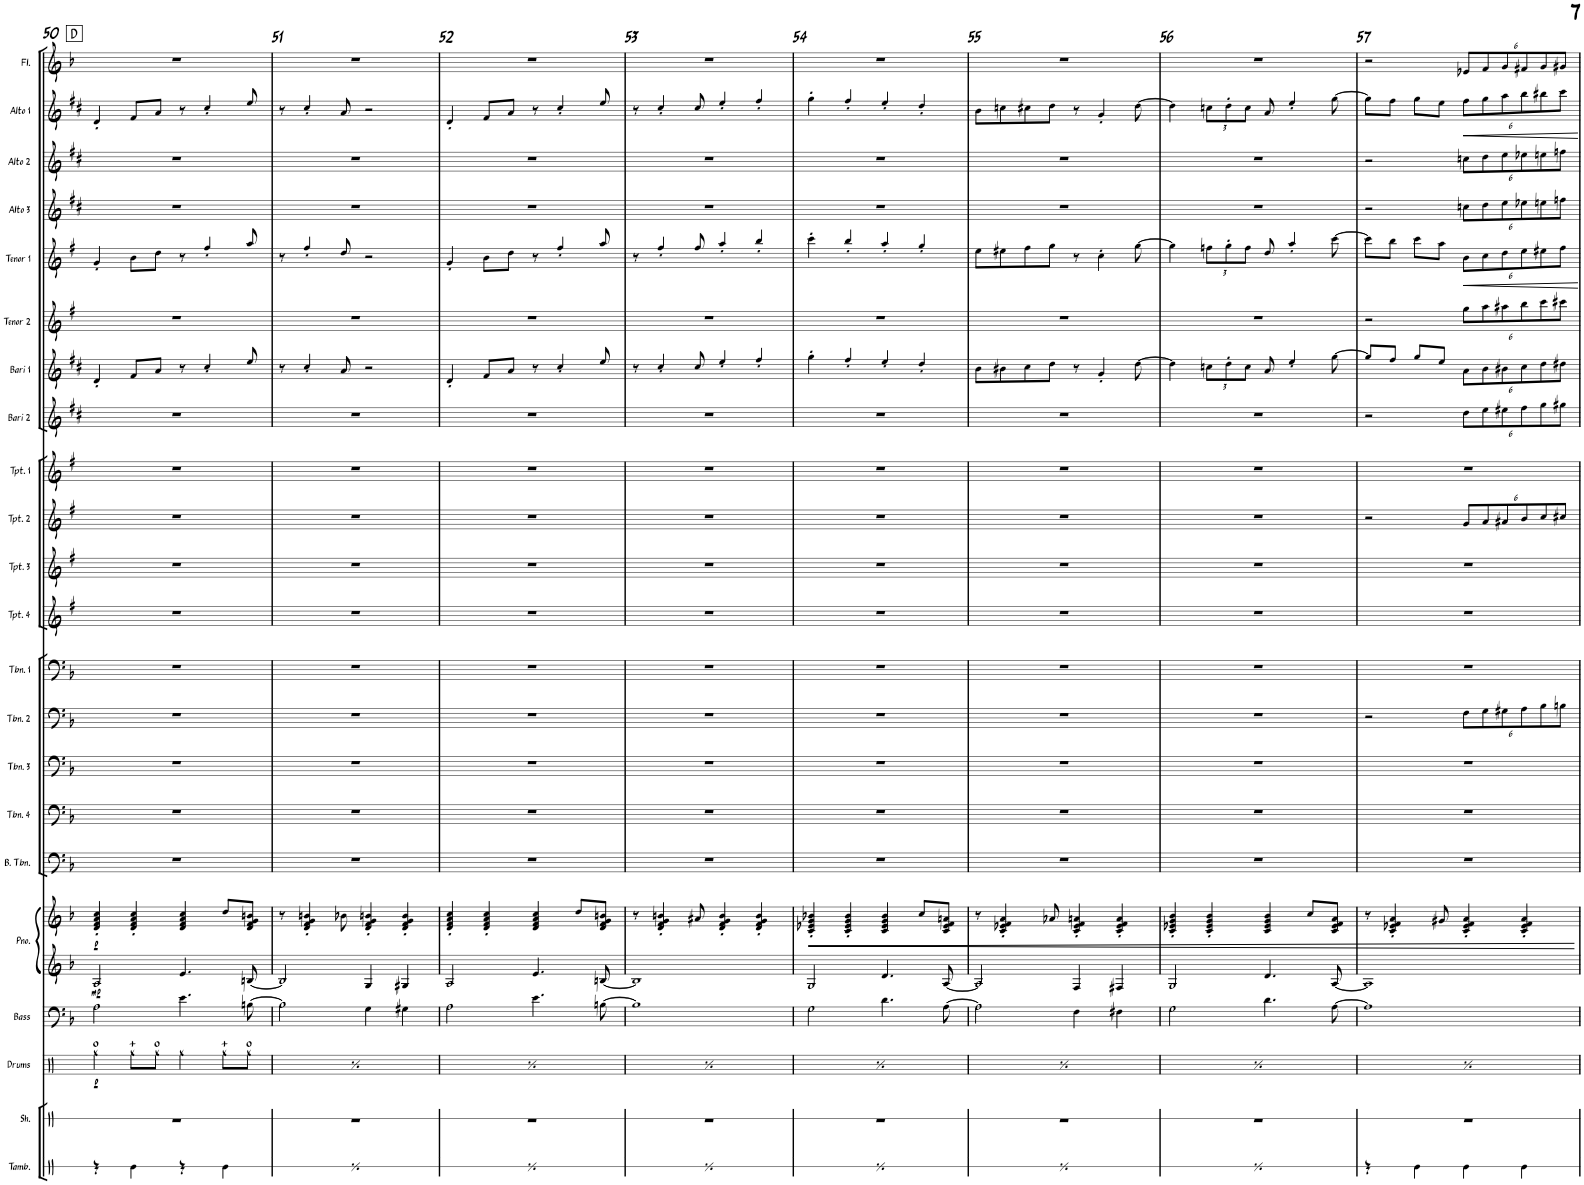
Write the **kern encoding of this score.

**kern	**kern	**kern	**dynam	**kern	**kern	**kern	**dynam	**kern	**kern	**kern	**kern	**kern	**kern	**kern	**kern	**kern	**kern	**kern	**kern	**kern	**kern	**kern	**kern	**kern
*part22	*part21	*part20	*part20	*part19	*part18	*part18	*part18	*part17	*part16	*part15	*part14	*part13	*part12	*part11	*part10	*part9	*part8	*part7	*part6	*part5	*part4	*part3	*part2	*part1
*staff23	*staff22	*staff21	*staff21	*staff20	*staff19	*staff18	*staff18/19	*staff17	*staff16	*staff15	*staff14	*staff13	*staff12	*staff11	*staff10	*staff9	*staff8	*staff7	*staff6	*staff5	*staff4	*staff3	*staff2	*staff1
*I"Tambourine	*I"Shaker	*I"Drums	*	*I"Bass	*I"Piano	*	*	*I"Bass Trombone	*I"Trombone 4	*I"Trombone 3	*I"Trombone 2	*I"Trombone 1	*I"Trumpet 4	*I"Trumpet 3	*I"Trumpet 2	*I"Trumpet 1	*I"Bari Sax 2	*I"Bari Sax 1	*I"Tenor Sax 2	*I"Tenor Sax 1	*I"Alto Sax 3	*I"Alto Sax 2	*I"Alto Sax 1	*I"Flute
*I'Tamb.	*I'Sh.	*I'Drums	*	*I'Bass	*I'Pno.	*	*	*I'B. Tbn.	*I'Tbn. 4	*I'Tbn. 3	*I'Tbn. 2	*I'Tbn. 1	*I'Tpt. 4	*I'Tpt. 3	*I'Tpt. 2	*I'Tpt. 1	*I'Bari 2	*I'Bari 1	*I'Tenor 2	*I'Tenor 1	*I'Alto 3	*I'Alto 2	*I'Alto 1	*I'Fl.
!!LO:PB:g=z
*clefX	*clefX	*clefX	*	*clefF4	*clefG2	*clefG2	*	*clefF4	*clefF4	*clefF4	*clefF4	*clefF4	*clefG2	*clefG2	*clefG2	*clefG2	*clefG2	*clefG2	*clefG2	*clefG2	*clefG2	*clefG2	*clefG2	*clefG2
*	*	*	*	*Trd7c12	*	*	*	*	*	*	*	*	*Trd1c2	*Trd1c2	*Trd1c2	*Trd1c2	*Trd12c21	*Trd12c21	*Trd8c14	*Trd8c14	*Trd5c9	*Trd5c9	*Trd5c9	*
*k[]	*k[]	*k[]	*	*k[b-]	*k[b-]	*k[b-]	*	*k[b-]	*k[b-]	*k[b-]	*k[b-]	*k[b-]	*k[f#]	*k[f#]	*k[f#]	*k[f#]	*k[f#c#]	*k[f#c#]	*k[f#]	*k[f#]	*k[f#c#]	*k[f#c#]	*k[f#c#]	*k[b-]
*M4/4	*M4/4	*M4/4	*	*M4/4	*M4/4	*M4/4	*	*M4/4	*M4/4	*M4/4	*M4/4	*M4/4	*M4/4	*M4/4	*M4/4	*M4/4	*M4/4	*M4/4	*M4/4	*M4/4	*M4/4	*M4/4	*M4/4	*M4/4
!!LO:REH:place=s1:a:B:rj:fs=14:t=D
=50	=50	=50	=50	=50	=50	=50	=50	=50	=50	=50	=50	=50	=50	=50	=50	=50	=50	=50	=50	=50	=50	=50	=50	=50
!	!	!	!LO:DY:b	!	!	!	!LO:DY:b=2	!	!	!	!	!	!	!	!	!	!	!	!	!	!	!	!	!
!	!	!	!	!	!	!	!LO:DY:n=1:b	!	!	!	!	!	!	!	!	!	!	!	!	!	!	!	!	!
4r	1r	4Rgg\	p	2A\	2A/	4d/' 4f/' 4a/' 4cc/'	mp p	1r	1r	1r	1r	1r	1r	1r	1r	1r	1r	4d'/	1r	4g'/	1r	1r	4d'/	1r
4Re\	.	8Rgg\L	.	.	.	4d/' 4f/' 4a/' 4cc/'	.	.	.	.	.	.	.	.	.	.	.	8f#/L	.	8b\L	.	.	8f#/L	.
.	.	8Rgg\J	.	.	.	.	.	.	.	.	.	.	.	.	.	.	.	8a/J	.	8dd\J	.	.	8a/J	.
4r	.	4Rgg\	.	4.e\	4.e/	4d/ 4f/ 4a/ 4cc/	.	.	.	.	.	.	.	.	.	.	.	8r	.	8r	.	.	8r	.
.	.	.	.	.	.	.	.	.	.	.	.	.	.	.	.	.	.	4cc#'/	.	4ff#'/	.	.	4cc#'/	.
4Re\	.	8Rgg\L	.	.	.	8dd/L	.	.	.	.	.	.	.	.	.	.	.	.	.	.	.	.	.	.
.	.	8Rgg\J	.	[8Bn\	[<8Bn/	8d/ 8f/ 8g/ 8bn/J	.	.	.	.	.	.	.	.	.	.	.	8ee/	.	8aa/	.	.	8ee/	.
=51	=51	=51	=51	=51	=51	=51	=51	=51	=51	=51	=51	=51	=51	=51	=51	=51	=51	=51	=51	=51	=51	=51	=51	=51
!	!	!	!LO:DY:b	!	!	!	!	!	!	!	!	!	!	!	!	!	!	!	!	!	!	!	!	!
4r	1r	4Rgg\	p	2B\]	2B/]	8r	.	1r	1r	1r	1r	1r	1r	1r	1r	1r	1r	8r	1r	8r	1r	1r	8r	1r
.	.	.	.	.	.	4d/' 4f/' 4g/' 4bn/'	.	.	.	.	.	.	.	.	.	.	.	4cc#'/	.	4ff#'/	.	.	4cc#'/	.
4Re\	.	8Rgg\L	.	.	.	.	.	.	.	.	.	.	.	.	.	.	.	.	.	.	.	.	.	.
.	.	8Rgg\J	.	.	.	8b-X\	.	.	.	.	.	.	.	.	.	.	.	8a/	.	8dd/	.	.	8a/	.
4r	.	4Rgg\	.	4G\	4G/	4d/' 4f/' 4g/' 4bn/'	.	.	.	.	.	.	.	.	.	.	.	2r	.	2r	.	.	2r	.
4Re\	.	8Rgg\L	.	4G#X\	4G#X/	4d/' 4f/' 4g/' 4b/'	.	.	.	.	.	.	.	.	.	.	.	.	.	.	.	.	.	.
.	.	8Rgg\J	.	.	.	.	.	.	.	.	.	.	.	.	.	.	.	.	.	.	.	.	.	.
=52	=52	=52	=52	=52	=52	=52	=52	=52	=52	=52	=52	=52	=52	=52	=52	=52	=52	=52	=52	=52	=52	=52	=52	=52
!	!	!	!LO:DY:b	!	!	!	!	!	!	!	!	!	!	!	!	!	!	!	!	!	!	!	!	!
4r	1r	4Rgg\	p	2A\	2A/	4d/' 4f/' 4a/' 4cc/'	.	1r	1r	1r	1r	1r	1r	1r	1r	1r	1r	4d'/	1r	4g'/	1r	1r	4d'/	1r
4Re\	.	8Rgg\L	.	.	.	4d/' 4f/' 4a/' 4cc/'	.	.	.	.	.	.	.	.	.	.	.	8f#/L	.	8b\L	.	.	8f#/L	.
.	.	8Rgg\J	.	.	.	.	.	.	.	.	.	.	.	.	.	.	.	8a/J	.	8dd\J	.	.	8a/J	.
4r	.	4Rgg\	.	4.e\	4.e/	4d/ 4f/ 4a/ 4cc/	.	.	.	.	.	.	.	.	.	.	.	8r	.	8r	.	.	8r	.
.	.	.	.	.	.	.	.	.	.	.	.	.	.	.	.	.	.	4cc#'/	.	4ff#'/	.	.	4cc#'/	.
4Re\	.	8Rgg\L	.	.	.	8dd/L	.	.	.	.	.	.	.	.	.	.	.	.	.	.	.	.	.	.
.	.	8Rgg\J	.	[8Bn\	[<8Bn/	8d/ 8f/ 8g/ 8bn/J	.	.	.	.	.	.	.	.	.	.	.	8ee/	.	8aa/	.	.	8ee/	.
=53	=53	=53	=53	=53	=53	=53	=53	=53	=53	=53	=53	=53	=53	=53	=53	=53	=53	=53	=53	=53	=53	=53	=53	=53
!	!	!	!LO:DY:b	!	!	!	!	!	!	!	!	!	!	!	!	!	!	!	!	!	!	!	!	!
4r	1r	4Rgg\	p	1B]	1B]	8r	.	1r	1r	1r	1r	1r	1r	1r	1r	1r	1r	8r	1r	8r	1r	1r	8r	1r
.	.	.	.	.	.	4d/' 4f/' 4g/' 4bn/'	.	.	.	.	.	.	.	.	.	.	.	4cc#'/	.	4ff#'/	.	.	4cc#'/	.
4Re\	.	8Rgg\L	.	.	.	.	.	.	.	.	.	.	.	.	.	.	.	.	.	.	.	.	.	.
.	.	8Rgg\J	.	.	.	8a#X/	.	.	.	.	.	.	.	.	.	.	.	8cc#/	.	8ff#/	.	.	8cc#/	.
4r	.	4Rgg\	.	.	.	4d/' 4f/' 4g/' 4b/'	.	.	.	.	.	.	.	.	.	.	.	4ee'/	.	4aa'/	.	.	4ee'/	.
4Re\	.	8Rgg\L	.	.	.	4d/' 4f/' 4g/' 4b/'	.	.	.	.	.	.	.	.	.	.	.	4ff#'/	.	4bb'/	.	.	4ff#'/	.
.	.	8Rgg\J	.	.	.	.	.	.	.	.	.	.	.	.	.	.	.	.	.	.	.	.	.	.
=54	=54	=54	=54	=54	=54	=54	=54	=54	=54	=54	=54	=54	=54	=54	=54	=54	=54	=54	=54	=54	=54	=54	=54	=54
!	!	!	!LO:DY:b	!	!	!	!LO:HP:b	!	!	!	!	!	!	!	!	!	!	!	!	!	!	!	!	!
4r	1r	4Rgg\	p	2G\	2G/	4c/' 4e-X/' 4g/' 4b-X/'	<	1r	1r	1r	1r	1r	1r	1r	1r	1r	1r	4gg'\	1r	4ccc'\	1r	1r	4gg'\	1r
4Re\	.	8Rgg\L	.	.	.	4c/' 4e-/' 4g/' 4b-/'	.	.	.	.	.	.	.	.	.	.	.	4ff#'/	.	4bb'/	.	.	4ff#'/	.
.	.	8Rgg\J	.	.	.	.	.	.	.	.	.	.	.	.	.	.	.	.	.	.	.	.	.	.
4r	.	4Rgg\	.	4.d\	4.d/	4c/ 4e-/ 4g/ 4b-/	.	.	.	.	.	.	.	.	.	.	.	4ee'/	.	4aa'/	.	.	4ee'/	.
4Re\	.	8Rgg\L	.	.	.	8cc/L	.	.	.	.	.	.	.	.	.	.	.	4dd'/	.	4gg'/	.	.	4dd'/	.
.	.	8Rgg\J	.	[8A\	[<8A/	8c/ 8e-/ 8f/ 8an/J	.	.	.	.	.	.	.	.	.	.	.	.	.	.	.	.	.	.
=55	=55	=55	=55	=55	=55	=55	=55	=55	=55	=55	=55	=55	=55	=55	=55	=55	=55	=55	=55	=55	=55	=55	=55	=55
!	!	!	!LO:DY:b	!	!	!	!	!	!	!	!	!	!	!	!	!	!	!	!	!	!	!	!	!
4r	1r	4Rgg\	p	2A\]	2A/]	8r	.	1r	1r	1r	1r	1r	1r	1r	1r	1r	1r	8b\L	1r	8ee\L	1r	1r	8b\L	1r
.	.	.	.	.	.	4c/' 4e-X/' 4f/' 4a/'	.	.	.	.	.	.	.	.	.	.	.	8b#X\	.	8ee#X\	.	.	8ccn\	.
4Re\	.	8Rgg\L	.	.	.	.	.	.	.	.	.	.	.	.	.	.	.	8cc#\	.	8ff#\	.	.	8cc#X\	.
.	.	8Rgg\J	.	.	.	8a-X/	.	.	.	.	.	.	.	.	.	.	.	8dd\J	.	8gg\J	.	.	8dd\J	.
4r	.	4Rgg\	.	4F\	4F/	4c/' 4e-/' 4f/' 4an/'	.	.	.	.	.	.	.	.	.	.	.	8r	.	8r	.	.	8r	.
.	.	.	.	.	.	.	.	.	.	.	.	.	.	.	.	.	.	4g'/	.	4cc'\	.	.	4g'/	.
4Re\	.	8Rgg\L	.	4F#X\	4F#X/	4c/' 4e-/' 4f/' 4a/'	.	.	.	.	.	.	.	.	.	.	.	.	.	.	.	.	.	.
.	.	8Rgg\J	.	.	.	.	.	.	.	.	.	.	.	.	.	.	.	[8dd\	.	[8gg\	.	.	[8dd\	.
=56	=56	=56	=56	=56	=56	=56	=56	=56	=56	=56	=56	=56	=56	=56	=56	=56	=56	=56	=56	=56	=56	=56	=56	=56
!	!	!	!LO:DY:b	!	!	!	!	!	!	!	!	!	!	!	!	!	!	!	!	!	!	!	!	!
4r	1r	4Rgg\	p	2G\	2G/	4c/' 4e-X/' 4g/' 4b-/'	.	1r	1r	1r	1r	1r	1r	1r	1r	1r	1r	4dd\]	1r	4gg\]	1r	1r	4dd\]	1r
*	*	*	*	*	*	*	*	*	*	*	*	*	*	*	*	*	*	*Xbrackettup	*	*Xbrackettup	*	*	*Xbrackettup	*
4Re\	.	8Rgg\L	.	.	.	4c/' 4e-/' 4g/' 4b-/'	.	.	.	.	.	.	.	.	.	.	.	12ccn\L	.	12ffn\L	.	.	12ccn\L	.
.	.	.	.	.	.	.	.	.	.	.	.	.	.	.	.	.	.	12dd'\	.	12gg'\	.	.	12dd'\	.
.	.	8Rgg\J	.	.	.	.	.	.	.	.	.	.	.	.	.	.	.	.	.	.	.	.	.	.
.	.	.	.	.	.	.	.	.	.	.	.	.	.	.	.	.	.	12cc\J	.	12ff\J	.	.	12cc\J	.
4r	.	4Rgg\	.	4.d\	4.d/	4c/ 4e-/ 4g/ 4b-/	.	.	.	.	.	.	.	.	.	.	.	8a/	.	8dd/	.	.	8a/	.
.	.	.	.	.	.	.	.	.	.	.	.	.	.	.	.	.	.	4ee'/	.	4aa'/	.	.	4ee'/	.
4Re\	.	8Rgg\L	.	.	.	8cc/L	.	.	.	.	.	.	.	.	.	.	.	.	.	.	.	.	.	.
.	.	8Rgg\J	.	[8A\	[8A/	8c/ 8e-/ 8f/ 8a/J	.	.	.	.	.	.	.	.	.	.	.	[>8gg\	.	[>8ccc\	.	.	[>8gg\	.
=57	=57	=57	=57	=57	=57	=57	=57	=57	=57	=57	=57	=57	=57	=57	=57	=57	=57	=57	=57	=57	=57	=57	=57	=57
!	!	!	!LO:DY:b	!	!	!	!	!	!	!	!	!	!	!	!	!	!	!	!	!	!	!	!	!
4r	1r	4Rgg\	p	1A]	1A]	8r	.	1r	1r	1r	2r	1r	1r	1r	2r	1r	2r	8gg/L]	2r	8ccc\L]	2r	2r	8gg\L]	2r
.	.	.	.	.	.	4c/' 4e-X/' 4f/' 4a/'	.	.	.	.	.	.	.	.	.	.	.	8ff#/J	.	8bb\J	.	.	8ff#\J	.
4Re\	.	8Rgg\L	.	.	.	.	.	.	.	.	.	.	.	.	.	.	.	8gg/L	.	8ccc\L	.	.	8gg\L	.
.	.	8Rgg\J	.	.	.	8g#X/	.	.	.	.	.	.	.	.	.	.	.	8ee/J	.	8aa\J	.	.	8ee\J	.
*	*	*	*	*	*	*	*	*	*	*	*Xbrackettup	*	*	*	*Xbrackettup	*	*Xbrackettup	*	*Xbrackettup	*	*Xbrackettup	*Xbrackettup	*	*Xbrackettup
4Re\	.	4Rgg\	.	.	.	4c/' 4e-/' 4f/' 4a/'	.	.	.	.	12F\L	.	.	.	12g/L	.	12dd\L	12a\L	12gg\L	12b\L	12ccn\L	12ccn\L	12ff#\L	12e-X/L
.	.	.	.	.	.	.	.	.	.	.	12G\	.	.	.	12a/	.	12ee\	12b\	12aa\	12cc\	12dd\	12dd\	12gg\	12f/
.	.	.	.	.	.	.	.	.	.	.	12G#X\	.	.	.	12a#X/	.	12ee#X\	12b#X\	12aa#X\	12dd\	12ee\	12ee\	12aa\	12g/
4Re\	.	8Rgg\L	.	.	.	4c/' 4e-/' 4f/' 4a/'	.	.	.	.	12A\	.	.	.	12b/	.	12ff#\	12cc#\	12bb\	12ee\	12ee-X\	12ee-X\	12bb\	12f#X/
.	.	.	.	.	.	.	.	.	.	.	12B-\	.	.	.	12cc/	.	12gg\	12dd\	12ccc\	12ee#X\	12een\	12een\	12bb#X\	12g/
.	.	8Rgg\J	.	.	.	.	.	.	.	.	.	.	.	.	.	.	.	.	.	.	.	.	.	.
.	.	.	.	.	.	.	.	.	.	.	12Bn\J	.	.	.	12cc#X/J	.	12gg#X\J	12dd#X\J	12ccc#X\J	12ff#\J	12ffn\J	12ffn\J	12ccc#\J	12g#X/J
.	.	.	.	.	.	.	[	.	.	.	.	.	.	.	.	.	.	.	.	.	.	.	.	.
=	=	=	=	=	=	=	=	=	=	=	=	=	=	=	=	=	=	=	=	=	=	=	=	=
*-	*-	*-	*-	*-	*-	*-	*-	*-	*-	*-	*-	*-	*-	*-	*-	*-	*-	*-	*-	*-	*-	*-	*-	*-
